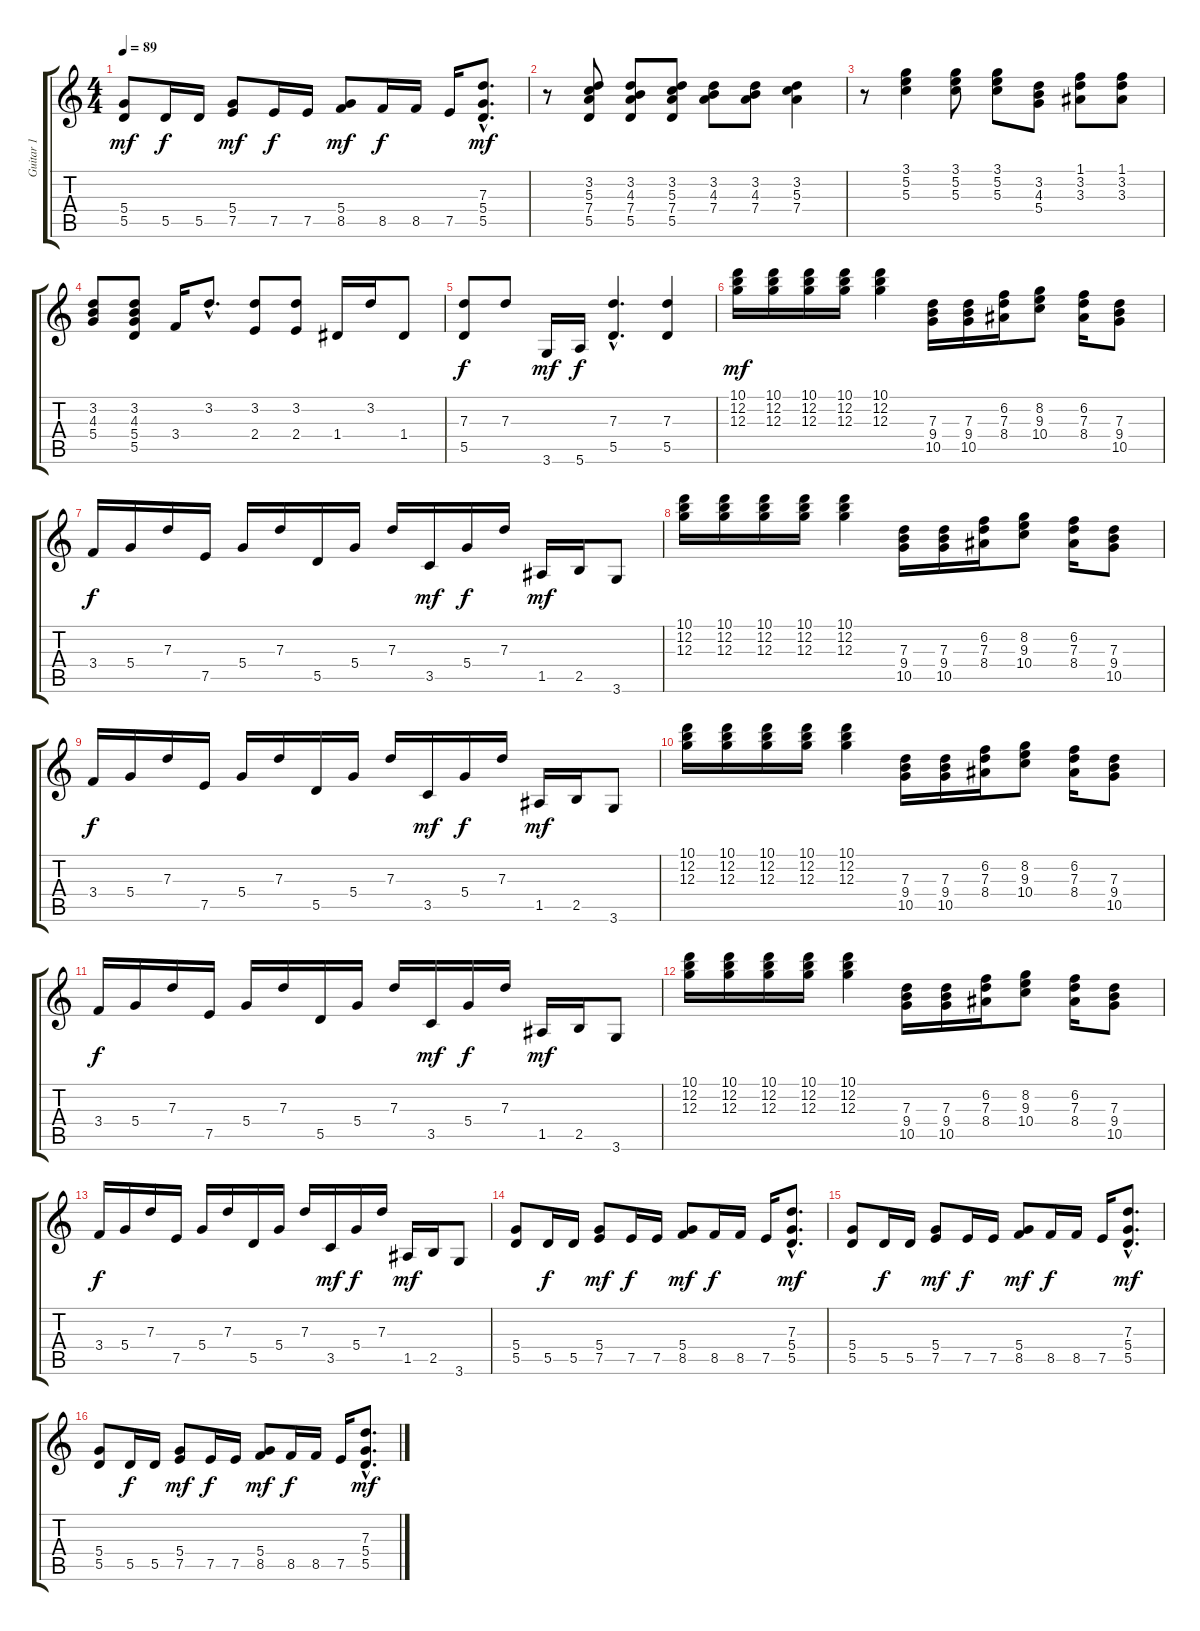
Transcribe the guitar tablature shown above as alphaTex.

\track ("Guitar 1" "Guitar 1") {instrument distortionguitar}
\staff {score tabs}
\tuning (E4 B3 G3 D3 A2 E2) {hide}
\ts (4 4)
\tempo 89
\clef g2
\ks c
(5.4 5.5).8{dy mf} 5.5.16{dy f} 5.5.16 (5.4 7.5).8{dy mf} 7.5.16{dy f} 7.5.16 (5.4 8.5).8{dy mf} 8.5.16{dy f} 8.5.16 7.5.16 (7.3{hac} 5.4{hac} 5.5{hac}).8{d dy mf} |
r.8 (3.2 5.3 7.4 5.5).8 (3.2 4.3 7.4 5.5).8 (3.2 5.3 7.4 5.5).8 (3.2 4.3 7.4).8 (3.2 4.3 7.4).8 (3.2 5.3 7.4).4 |
r.8 (3.1 5.2 5.3).4 (3.1 5.2 5.3).8 (3.1 5.2 5.3).8 (3.2 4.3 5.4).8 (1.1 3.2 3.3).8 (1.1 3.2 3.3).8 |
(3.2 4.3 5.4).8 (3.2 4.3 5.4 5.5).8 3.4.16 3.2{hac}.8{d} (3.2 2.4).8 (3.2 2.4).8 1.4.16 3.2.16 1.4.8 |
(7.3 5.5).8{dy f} 7.3.8 3.6.16{dy mf} 5.6.16{dy f} (7.3{hac} 5.5{hac}).4{d} (7.3 5.5).4 |
(10.1 12.2 12.3).16{dy mf} (10.1 12.2 12.3).16 (10.1 12.2 12.3).16 (10.1 12.2 12.3).16 (10.1 12.2 12.3).4 (7.3 9.4 10.5).16 (7.3 9.4 10.5).16 (6.2 7.3 8.4).16 (8.2 9.3 10.4).8 (6.2 7.3 8.4).16 (7.3 9.4 10.5).8 |
3.4.16{dy f} 5.4.16 7.3.16 7.5.16 5.4.16 7.3.16 5.5.16 5.4.16 7.3.16 3.5.16{dy mf} 5.4.16{dy f} 7.3.16 1.5.16{dy mf} 2.5.16 3.6.8 |
(10.1 12.2 12.3).16 (10.1 12.2 12.3).16 (10.1 12.2 12.3).16 (10.1 12.2 12.3).16 (10.1 12.2 12.3).4 (7.3 9.4 10.5).16 (7.3 9.4 10.5).16 (6.2 7.3 8.4).16 (8.2 9.3 10.4).8 (6.2 7.3 8.4).16 (7.3 9.4 10.5).8 |
3.4.16{dy f} 5.4.16 7.3.16 7.5.16 5.4.16 7.3.16 5.5.16 5.4.16 7.3.16 3.5.16{dy mf} 5.4.16{dy f} 7.3.16 1.5.16{dy mf} 2.5.16 3.6.8 |
(10.1 12.2 12.3).16 (10.1 12.2 12.3).16 (10.1 12.2 12.3).16 (10.1 12.2 12.3).16 (10.1 12.2 12.3).4 (7.3 9.4 10.5).16 (7.3 9.4 10.5).16 (6.2 7.3 8.4).16 (8.2 9.3 10.4).8 (6.2 7.3 8.4).16 (7.3 9.4 10.5).8 |
3.4.16{dy f} 5.4.16 7.3.16 7.5.16 5.4.16 7.3.16 5.5.16 5.4.16 7.3.16 3.5.16{dy mf} 5.4.16{dy f} 7.3.16 1.5.16{dy mf} 2.5.16 3.6.8 |
(10.1 12.2 12.3).16 (10.1 12.2 12.3).16 (10.1 12.2 12.3).16 (10.1 12.2 12.3).16 (10.1 12.2 12.3).4 (7.3 9.4 10.5).16 (7.3 9.4 10.5).16 (6.2 7.3 8.4).16 (8.2 9.3 10.4).8 (6.2 7.3 8.4).16 (7.3 9.4 10.5).8 |
3.4.16{dy f} 5.4.16 7.3.16 7.5.16 5.4.16 7.3.16 5.5.16 5.4.16 7.3.16 3.5.16{dy mf} 5.4.16{dy f} 7.3.16 1.5.16{dy mf} 2.5.16 3.6.8 |
(5.4 5.5).8 5.5.16{dy f} 5.5.16 (5.4 7.5).8{dy mf} 7.5.16{dy f} 7.5.16 (5.4 8.5).8{dy mf} 8.5.16{dy f} 8.5.16 7.5.16 (7.3{hac} 5.4{hac} 5.5{hac}).8{d dy mf} |
(5.4 5.5).8 5.5.16{dy f} 5.5.16 (5.4 7.5).8{dy mf} 7.5.16{dy f} 7.5.16 (5.4 8.5).8{dy mf} 8.5.16{dy f} 8.5.16 7.5.16 (7.3{hac} 5.4{hac} 5.5{hac}).8{d dy mf} |
(5.4 5.5).8 5.5.16{dy f} 5.5.16 (5.4 7.5).8{dy mf} 7.5.16{dy f} 7.5.16 (5.4 8.5).8{dy mf} 8.5.16{dy f} 8.5.16 7.5.16 (7.3{hac} 5.4{hac} 5.5{hac}).8{d dy mf}
